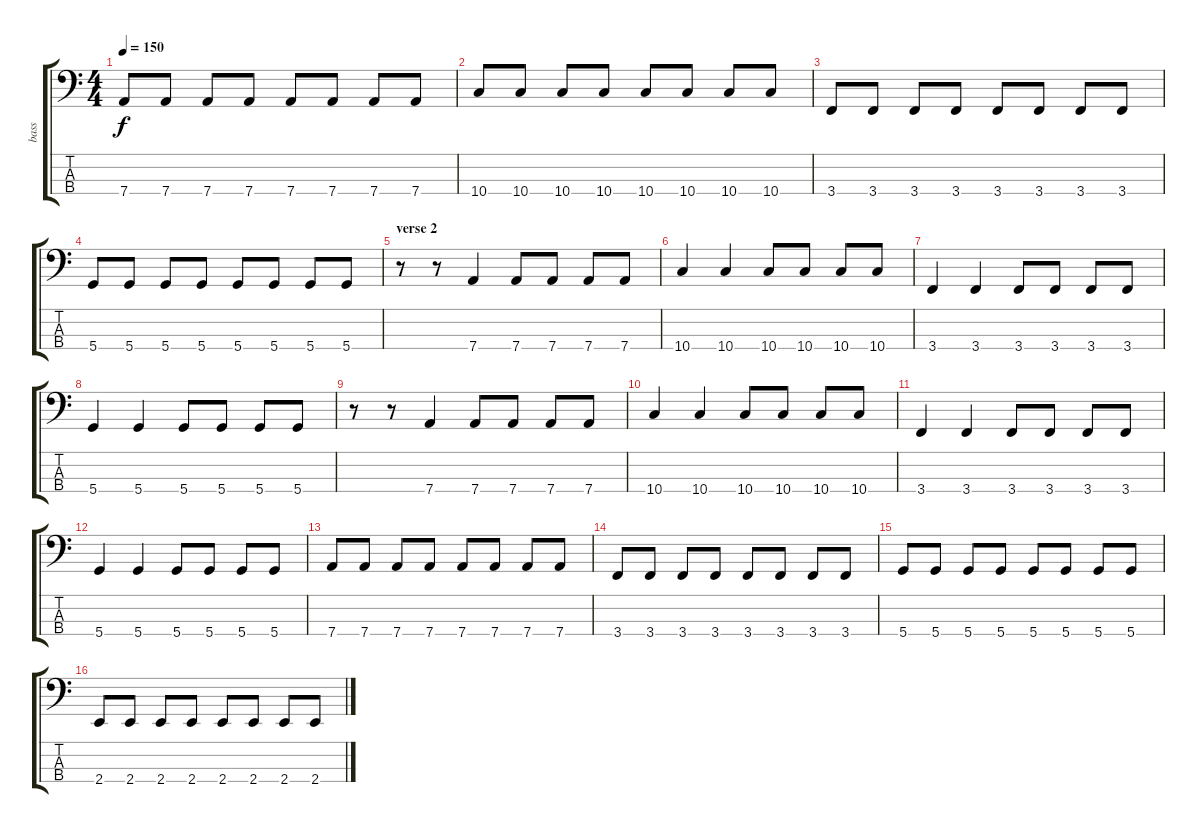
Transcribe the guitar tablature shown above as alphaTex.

\track ("bass" "bass") {instrument electricbasspick}
\staff {score tabs}
\tuning (G2 D2 A1 D1) {hide}
\ts (4 4)
\tempo 150
\clef f4
\ks c
7.4.8{dy f} 7.4.8 7.4.8 7.4.8 7.4.8 7.4.8 7.4.8 7.4.8 |
10.4.8 10.4.8 10.4.8 10.4.8 10.4.8 10.4.8 10.4.8 10.4.8 |
3.4.8 3.4.8 3.4.8 3.4.8 3.4.8 3.4.8 3.4.8 3.4.8 |
5.4.8 5.4.8 5.4.8 5.4.8 5.4.8 5.4.8 5.4.8 5.4.8 |
\section ("" "verse 2")
r.8 r.8 7.4.4 7.4.8 7.4.8 7.4.8 7.4.8 |
10.4.4 10.4.4 10.4.8 10.4.8 10.4.8 10.4.8 |
3.4.4 3.4.4 3.4.8 3.4.8 3.4.8 3.4.8 |
5.4.4 5.4.4 5.4.8 5.4.8 5.4.8 5.4.8 |
r.8 r.8 7.4.4 7.4.8 7.4.8 7.4.8 7.4.8 |
10.4.4 10.4.4 10.4.8 10.4.8 10.4.8 10.4.8 |
3.4.4 3.4.4 3.4.8 3.4.8 3.4.8 3.4.8 |
5.4.4 5.4.4 5.4.8 5.4.8 5.4.8 5.4.8 |
7.4.8 7.4.8 7.4.8 7.4.8 7.4.8 7.4.8 7.4.8 7.4.8 |
3.4.8 3.4.8 3.4.8 3.4.8 3.4.8 3.4.8 3.4.8 3.4.8 |
5.4.8 5.4.8 5.4.8 5.4.8 5.4.8 5.4.8 5.4.8 5.4.8 |
2.4.8 2.4.8 2.4.8 2.4.8 2.4.8 2.4.8 2.4.8 2.4.8
